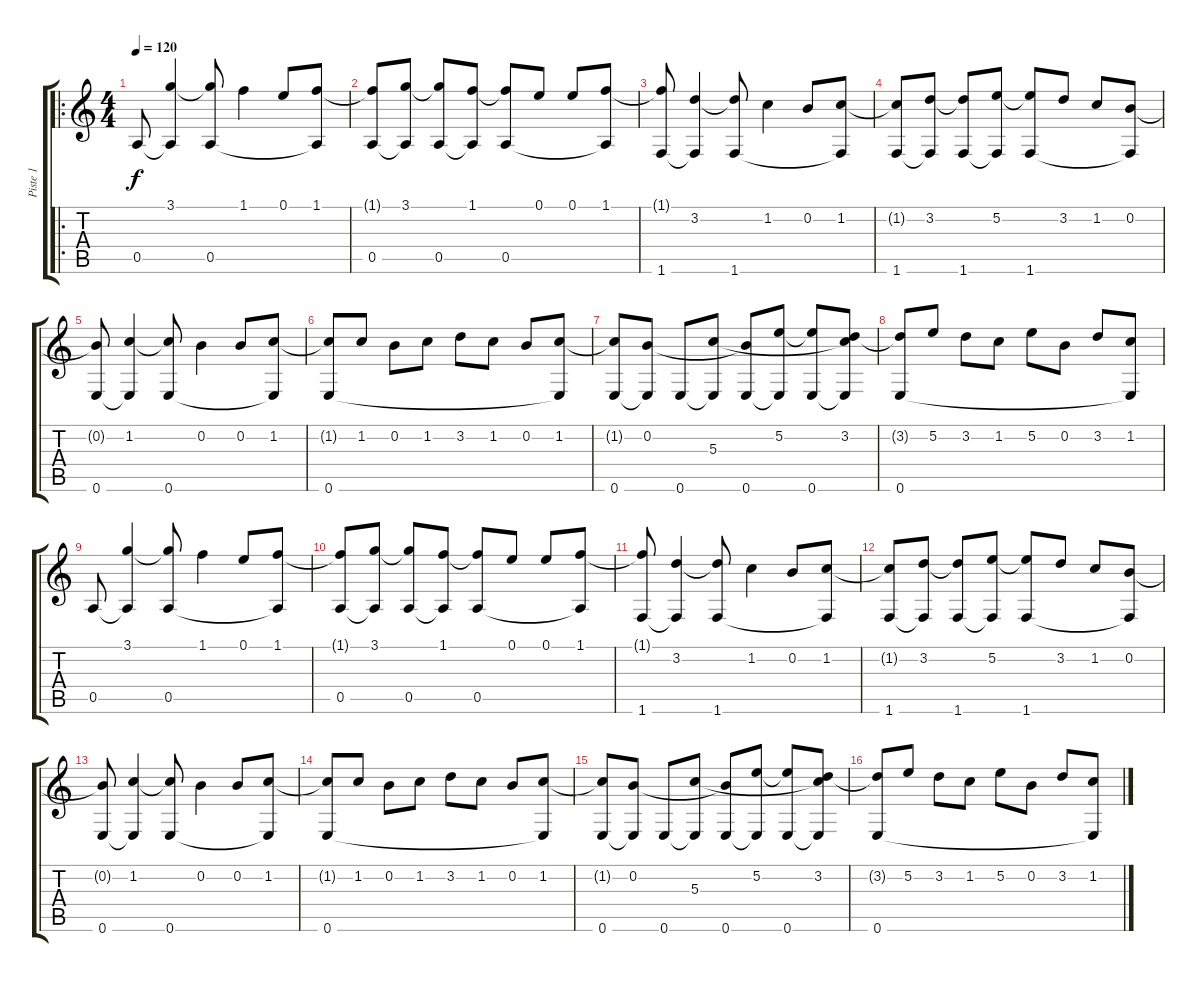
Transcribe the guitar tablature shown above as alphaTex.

\track ("Piste 1" "Piste 1") {instrument electricguitarclean}
\staff {score tabs}
\tuning (E4 B3 G3 D3 A2 E2) {hide}
\ro
\ts (4 4)
\tempo 120
\clef g2
\ks c
0.5.8{dy f} (3.1 0.5{t}).4 (3.1{t} 0.5).8 1.1.4 0.1.8 (1.1 0.5{t}).8 |
(1.1{t} 0.5).8 (3.1 0.5{t}).8 (3.1{t} 0.5).8 (1.1 0.5{t}).8 (1.1{t} 0.5).8 0.1.8 0.1.8 (1.1 0.5{t}).8 |
(1.1{t} 1.6).8 (3.2 1.6{t}).4 (3.2{t} 1.6).8 1.2.4 0.2.8 (1.2 1.6{t}).8 |
(1.2{t} 1.6).8 (3.2 1.6{t}).8 (3.2{t} 1.6).8 (5.2 1.6{t}).8 (5.2{t} 1.6).8 3.2.8 1.2.8 (0.2 1.6{t}).8 |
(0.2{t} 0.6).8 (1.2 0.6{t}).4 (1.2{t} 0.6).8 0.2.4 0.2.8 (1.2 0.6{t}).8 |
(1.2{t} 0.6).8 1.2.8 0.2.8 1.2.8 3.2.8 1.2.8 0.2.8 (1.2 0.6{t}).8 |
(1.2{t} 0.6).8 (0.2 0.6{t}).8 0.6.8 (5.3 0.6{t}).8 (0.2{t} 0.6).8 (5.2 0.6{t}).8 (5.2{t} 0.6).8 (3.2 5.3{t} 0.6{t}).8 |
(3.2{t} 0.6).8 5.2.8 3.2.8 1.2.8 5.2.8 0.2.8 3.2.8 (1.2 0.6{t}).8 |
0.5.8 (3.1 0.5{t}).4 (3.1{t} 0.5).8 1.1.4 0.1.8 (1.1 0.5{t}).8 |
(1.1{t} 0.5).8 (3.1 0.5{t}).8 (3.1{t} 0.5).8 (1.1 0.5{t}).8 (1.1{t} 0.5).8 0.1.8 0.1.8 (1.1 0.5{t}).8 |
(1.1{t} 1.6).8 (3.2 1.6{t}).4 (3.2{t} 1.6).8 1.2.4 0.2.8 (1.2 1.6{t}).8 |
(1.2{t} 1.6).8 (3.2 1.6{t}).8 (3.2{t} 1.6).8 (5.2 1.6{t}).8 (5.2{t} 1.6).8 3.2.8 1.2.8 (0.2 1.6{t}).8 |
(0.2{t} 0.6).8 (1.2 0.6{t}).4 (1.2{t} 0.6).8 0.2.4 0.2.8 (1.2 0.6{t}).8 |
(1.2{t} 0.6).8 1.2.8 0.2.8 1.2.8 3.2.8 1.2.8 0.2.8 (1.2 0.6{t}).8 |
(1.2{t} 0.6).8 (0.2 0.6{t}).8 0.6.8 (5.3 0.6{t}).8 (0.2{t} 0.6).8 (5.2 0.6{t}).8 (5.2{t} 0.6).8 (3.2 5.3{t} 0.6{t}).8 |
(3.2{t} 0.6).8 5.2.8 3.2.8 1.2.8 5.2.8 0.2.8 3.2.8 (1.2 0.6{t}).8
